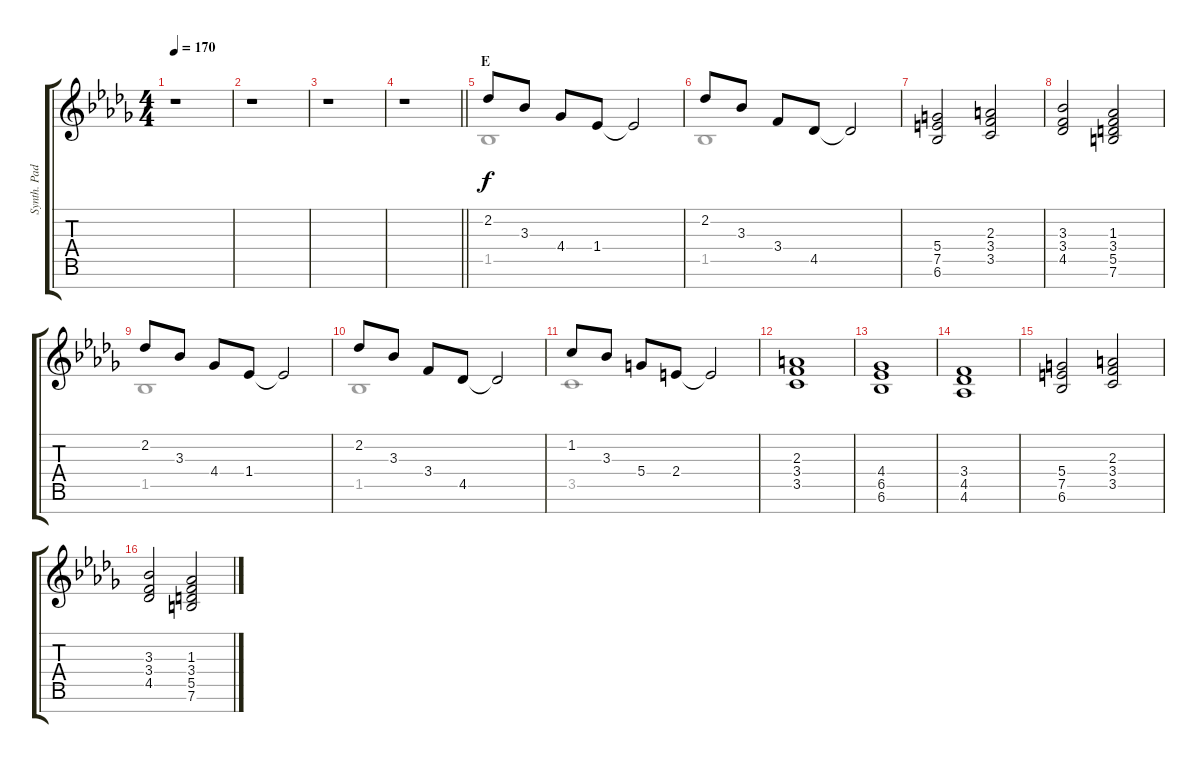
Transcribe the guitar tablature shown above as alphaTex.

\track ("Synth. Pad II" "Synth. Pad") {instrument fx5brightness}
\staff {score tabs}
\tuning (E5 B4 G4 D4 A3 E3 B2) {hide}
\voice
\ts (4 4)
\tempo 170
\clef g2
\ks db
r.1{dy f} |
r.1 |
r.1 |
\barLineRight lightlight
r.1 |
\section ("" "E")
2.2.8 3.3.8 4.4.8 1.4.8 1.4{t}.2 |
2.2.8 3.3.8 3.4.8 4.5.8 4.5{t}.2 |
(5.4 7.5 6.6).2 (2.3 3.4 3.5).2 |
(3.3 3.4 4.5).2 (1.3 3.4 5.5 7.6).2 |
2.2.8 3.3.8 4.4.8 1.4.8 1.4{t}.2 |
2.2.8 3.3.8 3.4.8 4.5.8 4.5{t}.2 |
1.2.8 3.3.8 5.4.8 2.4.8 2.4{t}.2 |
(2.3 3.4 3.5).1 |
(4.4 6.5 6.6).1 |
(3.4 4.5 4.6).1 |
(5.4 7.5 6.6).2 (2.3 3.4 3.5).2 |
(3.3 3.4 4.5).2 (1.3 3.4 5.5 7.6).2
\voice
\clef g2
\ottava regular
\simile none
\ks db
|
|
|
\barLineRight lightlight
|
1.5.1 |
1.5.1 |
|
|
1.5.1 |
1.5.1 |
3.5.1 |
|
|
|
|
